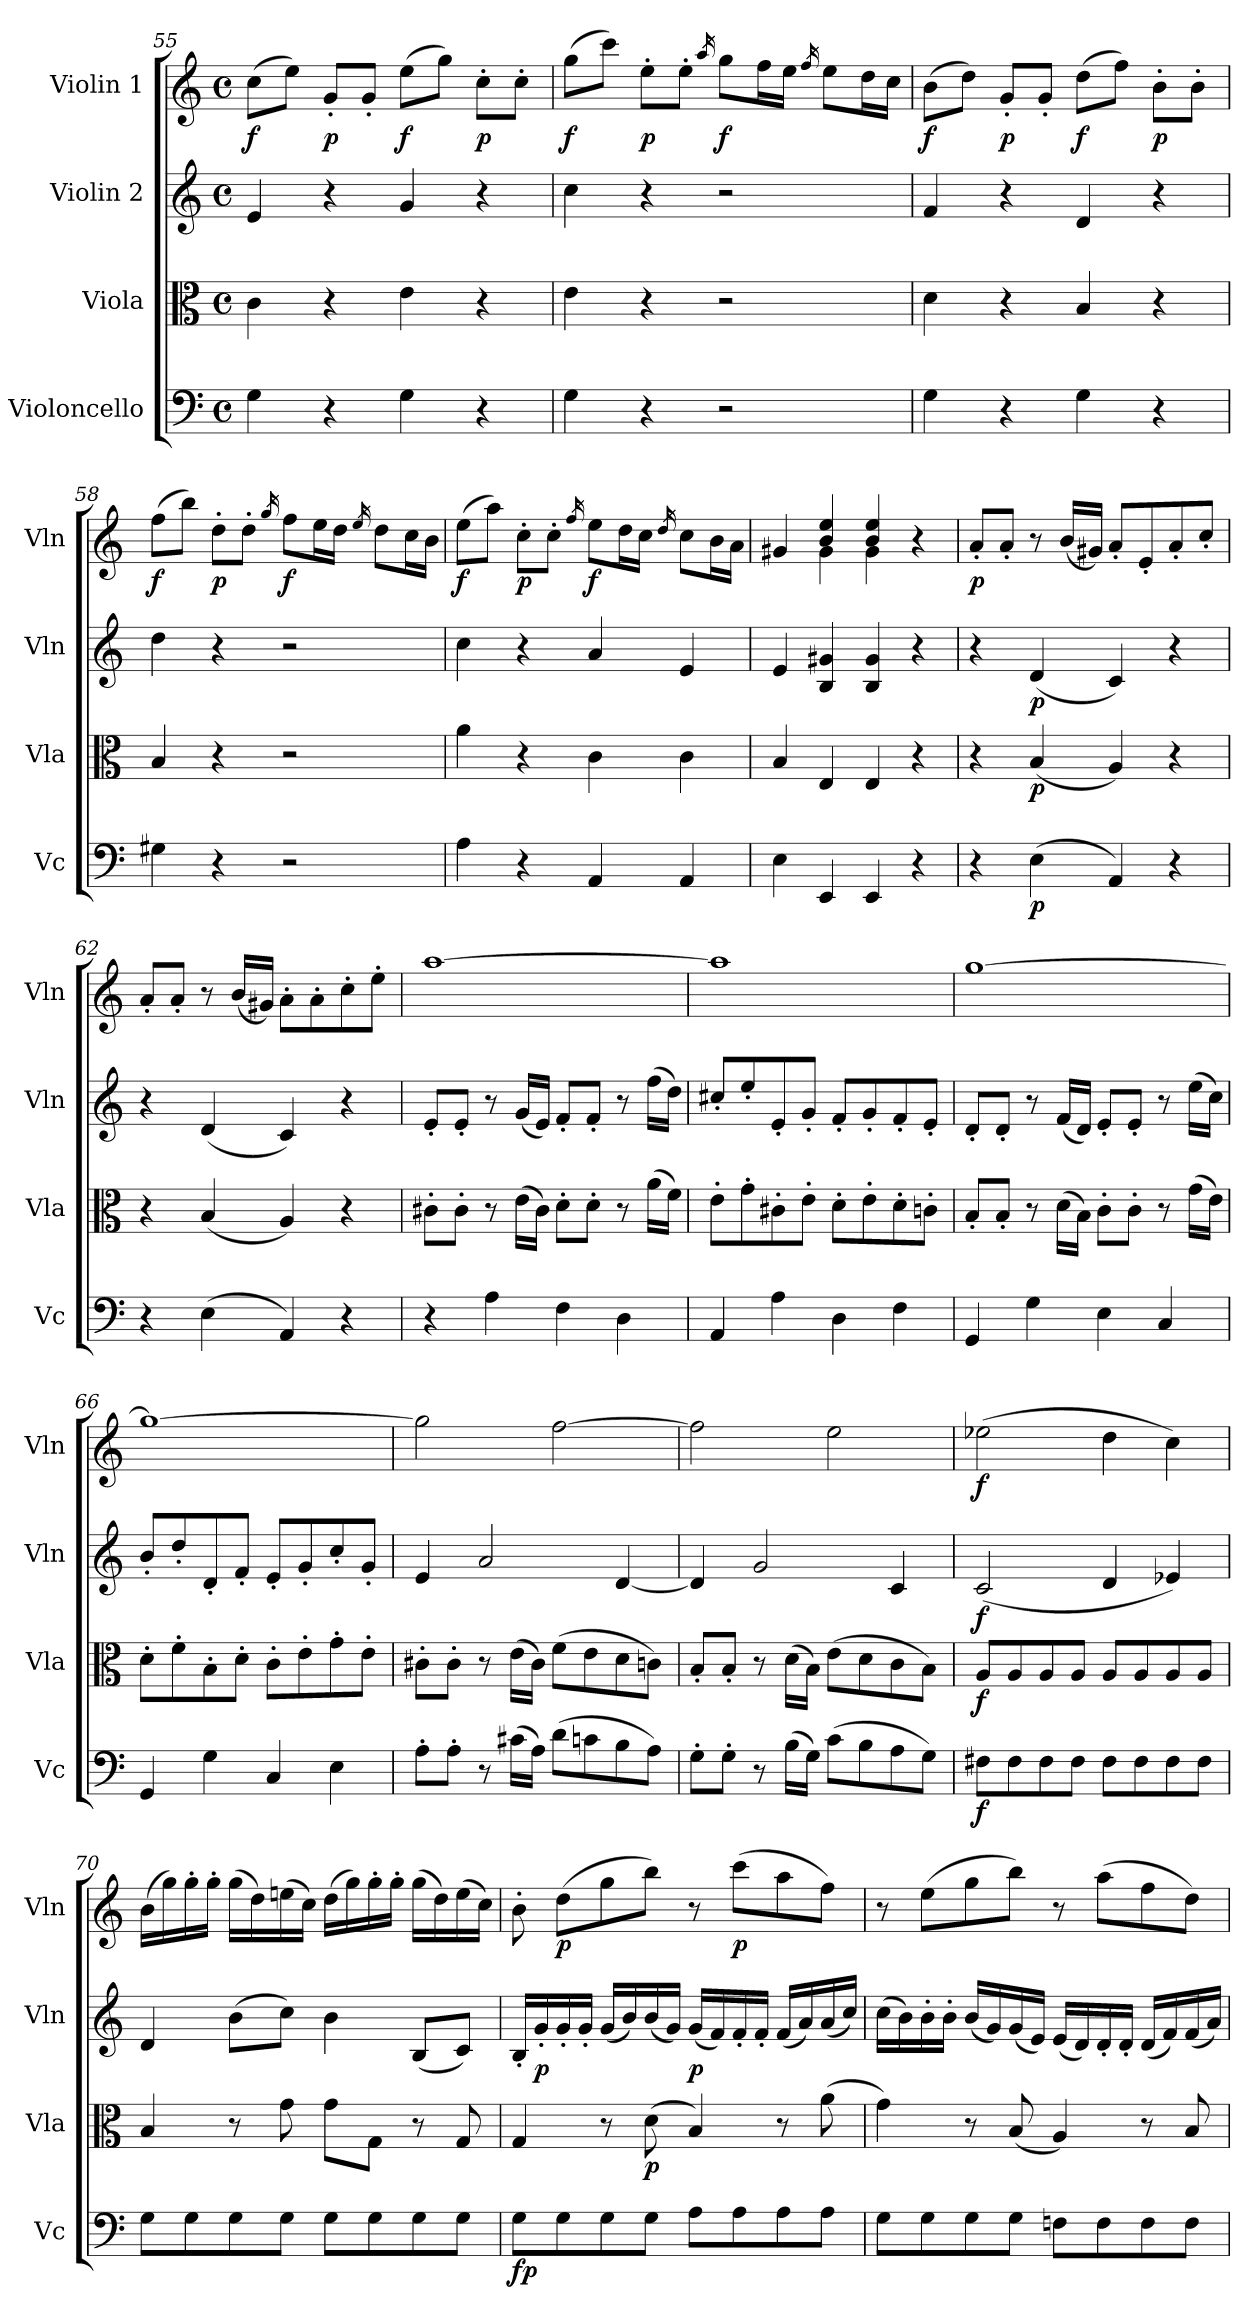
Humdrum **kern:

**kern	**dynam	**kern	**dynam	**kern	**dynam	**kern	**dynam
*part4	*part4	*part3	*part3	*part2	*part2	*part1	*part1
*staff4	*staff4	*staff3	*staff3	*staff2	*staff2	*staff1	*staff1
*I"Violoncello	*	*I"Viola	*	*I"Violin 2	*	*I"Violin 1	*
*I'Vc	*	*I'Vla	*	*I'Vln	*	*I'Vln	*
*clefF4	*	*clefC3	*	*clefG2	*	*clefG2	*
*k[]	*	*k[]	*	*k[]	*	*k[]	*
*M4/4	*	*M4/4	*	*M4/4	*	*M4/4	*
*met(c)	*	*met(c)	*	*met(c)	*	*met(c)	*
=55	=55	=55	=55	=55	=55	=55	=55
!	!	!	!	!	!	!	!LO:DY:b
4G\	.	4c\	.	4e/	.	(8cc\L	f
.	.	.	.	.	.	8ee\J)	.
!	!	!	!	!	!	!	!LO:DY:b
4r	.	4r	.	4r	.	8g'/L	p
.	.	.	.	.	.	8g'/J	.
!	!	!	!	!	!	!	!LO:DY:b
4G\	.	4e\	.	4g/	.	(8ee\L	f
.	.	.	.	.	.	8gg\J)	.
!	!	!	!	!	!	!	!LO:DY:b
4r	.	4r	.	4r	.	8cc'\L	p
.	.	.	.	.	.	8cc'\J	.
!!LO:LB:g=z
=56	=56	=56	=56	=56	=56	=56	=56
!	!	!	!	!	!	!	!LO:DY:b
4G\	.	4e\	.	4cc\	.	(8gg\L	f
.	.	.	.	.	.	8ccc\J)	.
!	!	!	!	!	!	!	!LO:DY:b
4r	.	4r	.	4r	.	8ee'\L	p
.	.	.	.	.	.	8ee'\J	.
.	.	.	.	.	.	16qaa/	.
!	!	!	!	!	!	!	!LO:DY:b
2r	.	2r	.	2r	.	8gg\L	f
.	.	.	.	.	.	16ff\L	.
.	.	.	.	.	.	16ee\JJ	.
.	.	.	.	.	.	16qff/	.
.	.	.	.	.	.	8ee\L	.
.	.	.	.	.	.	16dd\L	.
.	.	.	.	.	.	16cc\JJ	.
=57	=57	=57	=57	=57	=57	=57	=57
!	!	!	!	!	!	!	!LO:DY:b
4G\	.	4d\	.	4f/	.	(8b\L	f
.	.	.	.	.	.	8dd\J)	.
!	!	!	!	!	!	!	!LO:DY:b
4r	.	4r	.	4r	.	8g'/L	p
.	.	.	.	.	.	8g'/J	.
!	!	!	!	!	!	!	!LO:DY:b
4G\	.	4B/	.	4d/	.	(8dd\L	f
.	.	.	.	.	.	8ff\J)	.
!	!	!	!	!	!	!	!LO:DY:b
4r	.	4r	.	4r	.	8b'\L	p
.	.	.	.	.	.	8b'\J	.
=58	=58	=58	=58	=58	=58	=58	=58
!	!	!	!	!	!	!	!LO:DY:b
4G#X\	.	4B/	.	4dd\	.	(8ff\L	f
.	.	.	.	.	.	8bb\J)	.
!	!	!	!	!	!	!	!LO:DY:b
4r	.	4r	.	4r	.	8dd'\L	p
.	.	.	.	.	.	8dd'\J	.
.	.	.	.	.	.	16qgg/	.
!	!	!	!	!	!	!	!LO:DY:b
2r	.	2r	.	2r	.	8ff\L	f
.	.	.	.	.	.	16ee\L	.
.	.	.	.	.	.	16dd\JJ	.
.	.	.	.	.	.	16qee/	.
.	.	.	.	.	.	8dd\L	.
.	.	.	.	.	.	16cc\L	.
.	.	.	.	.	.	16b\JJ	.
!!LO:LB:g=z
=59	=59	=59	=59	=59	=59	=59	=59
!	!	!	!	!	!	!	!LO:DY:b
4A\	.	4a\	.	4cc\	.	(8ee\L	f
.	.	.	.	.	.	8aa\J)	.
!	!	!	!	!	!	!	!LO:DY:b
4r	.	4r	.	4r	.	8cc'\L	p
.	.	.	.	.	.	8cc'\J	.
.	.	.	.	.	.	16qff/	.
!	!	!	!	!	!	!	!LO:DY:b
4AA/	.	4c\	.	4a/	.	8ee\L	f
.	.	.	.	.	.	16dd\L	.
.	.	.	.	.	.	16cc\JJ	.
.	.	.	.	.	.	16qdd/	.
4AA/	.	4c\	.	4e/	.	8cc\L	.
.	.	.	.	.	.	16b\L	.
.	.	.	.	.	.	16a\JJ	.
=60	=60	=60	=60	=60	=60	=60	=60
*	*	*	*	*	*	*^	*
4E\	.	4B/	.	4e/	.	4g#X/	4ryy	.
4EE/	.	4E/	.	4B/ 4g#X/	.	4b/ 4ee/	4g#\	.
4EE/	.	4E/	.	4B/ 4g#/	.	4b/ 4ee/	4g#\	.
4r	.	4r	.	4r	.	4r	4ryy	.
=61	=61	=61	=61	=61	=61	=61	=61	=61
!	!	!	!	!	!	!	!	!LO:DY:b
*	*	*	*	*	*	*v	*v	*
4r	.	4r	.	4r	.	8a'/L	p
.	.	.	.	.	.	8a'/J	.
!	!LO:DY:b	!	!LO:DY:b	!	!LO:DY:b	!	!
(4E\	p	(4B/	p	(4d/	p	8r	.
.	.	.	.	.	.	(16b/LL	.
.	.	.	.	.	.	16g#X/JJ)	.
4AA/)	.	4A/)	.	4c/)	.	8a'/L	.
.	.	.	.	.	.	8e'/	.
4r	.	4r	.	4r	.	8a'/	.
.	.	.	.	.	.	8cc'/J	.
=62	=62	=62	=62	=62	=62	=62	=62
4r	.	4r	.	4r	.	8a'/L	.
.	.	.	.	.	.	8a'/J	.
(4E\	.	(4B/	.	(4d/	.	8r	.
.	.	.	.	.	.	(16b/LL	.
.	.	.	.	.	.	16g#X/JJ)	.
4AA/)	.	4A/)	.	4c/)	.	8a'\L	.
.	.	.	.	.	.	8a'\	.
4r	.	4r	.	4r	.	8cc'\	.
.	.	.	.	.	.	8ee'\J	.
=63	=63	=63	=63	=63	=63	=63	=63
4r	.	8c#X'\L	.	8e'/L	.	[1aa	.
.	.	8c#'\J	.	8e'/J	.	.	.
4A\	.	8r	.	8r	.	.	.
.	.	(16e\LL	.	(16g/LL	.	.	.
.	.	16c#\JJ)	.	16e/JJ)	.	.	.
4F\	.	8d'\L	.	8f'/L	.	.	.
.	.	8d'\J	.	8f'/J	.	.	.
4D\	.	8r	.	8r	.	.	.
.	.	(16a\LL	.	(16ff\LL	.	.	.
.	.	16f\JJ)	.	16dd\JJ)	.	.	.
!!LO:LB:g=z
=64	=64	=64	=64	=64	=64	=64	=64
4AA/	.	8e'\L	.	8cc#X'/L	.	1aa]	.
.	.	8g'\	.	8ee'/	.	.	.
4A\	.	8c#X'\	.	8e'/	.	.	.
.	.	8e'\J	.	8g'/J	.	.	.
4D\	.	8d'\L	.	8f'/L	.	.	.
.	.	8e'\	.	8g'/	.	.	.
4F\	.	8d'\	.	8f'/	.	.	.
.	.	8cn'\J	.	8e'/J	.	.	.
=65	=65	=65	=65	=65	=65	=65	=65
4GG/	.	8B'/L	.	8d'/L	.	[1gg	.
.	.	8B'/J	.	8d'/J	.	.	.
4G\	.	8r	.	8r	.	.	.
.	.	(16d\LL	.	(16f/LL	.	.	.
.	.	16B\JJ)	.	16d/JJ)	.	.	.
4E\	.	8c'\L	.	8e'/L	.	.	.
.	.	8c'\J	.	8e'/J	.	.	.
4C/	.	8r	.	8r	.	.	.
.	.	(16g\LL	.	(16ee\LL	.	.	.
.	.	16e\JJ)	.	16cc\JJ)	.	.	.
!!LO:LB:g=z
=66	=66	=66	=66	=66	=66	=66	=66
4GG/	.	8d'\L	.	8b'/L	.	1gg_	.
.	.	8f'\	.	8dd'/	.	.	.
4G\	.	8B'\	.	8d'/	.	.	.
.	.	8d'\J	.	8f'/J	.	.	.
4C/	.	8c'\L	.	8e'/L	.	.	.
.	.	8e'\	.	8g'/	.	.	.
4E\	.	8g'\	.	8cc'/	.	.	.
.	.	8e'\J	.	8g'/J	.	.	.
=67	=67	=67	=67	=67	=67	=67	=67
8A'\L	.	8c#X'\L	.	4e/	.	2gg\]	.
8A'\J	.	8c#'\J	.	.	.	.	.
8r	.	8r	.	2a/	.	.	.
(16c#X\LL	.	(16e\LL	.	.	.	.	.
16A\JJ)	.	16c#\JJ)	.	.	.	.	.
(8d\L	.	(8f\L	.	.	.	[2ff\	.
8cn\	.	8e\	.	.	.	.	.
8B\	.	8d\	.	[4d/	.	.	.
8A\J)	.	8cn\J)	.	.	.	.	.
=68	=68	=68	=68	=68	=68	=68	=68
8G'\L	.	8B'/L	.	4d/]	.	2ff\]	.
8G'\J	.	8B'/J	.	.	.	.	.
8r	.	8r	.	2g/	.	.	.
(16B\LL	.	(16d\LL	.	.	.	.	.
16G\JJ)	.	16B\JJ)	.	.	.	.	.
(8c\L	.	(8e\L	.	.	.	2ee\	.
8B\	.	8d\	.	.	.	.	.
8A\	.	8c\	.	4c/	.	.	.
8G\J)	.	8B\J)	.	.	.	.	.
=69	=69	=69	=69	=69	=69	=69	=69
!	!LO:DY:b	!	!LO:DY:b	!	!LO:DY:b	!	!LO:DY:b
8F#X\L	f	8A/L	f	(2c/	f	(2ee-X\	f
8F#\	.	8A/	.	.	.	.	.
8F#\	.	8A/	.	.	.	.	.
8F#\J	.	8A/J	.	.	.	.	.
8F#\L	.	8A/L	.	4d/	.	4dd\	.
8F#\	.	8A/	.	.	.	.	.
8F#\	.	8A/	.	4e-X/)	.	4cc\)	.
8F#\J	.	8A/J	.	.	.	.	.
!!LO:LB:g=z
=70	=70	=70	=70	=70	=70	=70	=70
8G\L	.	4B/	.	4d/	.	(16b\LL	.
.	.	.	.	.	.	16gg\)	.
8G\	.	.	.	.	.	16gg'\	.
.	.	.	.	.	.	16gg'\JJ	.
8G\	.	8r	.	(8b\L	.	(16gg\LL	.
.	.	.	.	.	.	16dd\)	.
8G\J	.	8g\	.	8cc\J)	.	(16een\	.
.	.	.	.	.	.	16cc\JJ)	.
8G\L	.	8g\L	.	4b\	.	(16dd\LL	.
.	.	.	.	.	.	16gg\)	.
8G\	.	8G\J	.	.	.	16gg'\	.
.	.	.	.	.	.	16gg'\JJ	.
8G\	.	8r	.	(8B/L	.	(16gg\LL	.
.	.	.	.	.	.	16dd\)	.
8G\J	.	8G/	.	8c/J)	.	(16ee\	.
.	.	.	.	.	.	16cc\JJ)	.
=71	=71	=71	=71	=71	=71	=71	=71
!	!LO:DY:b	!	!	!	!	!	!
8G\L	fp	4G/	.	16B'/LL	.	8b'\	.
!	!	!	!	!	!LO:DY:b	!	!
.	.	.	.	16g'/	p	.	.
!	!	!	!	!	!	!	!LO:DY:b
8G\	.	.	.	16g'/	.	(8dd\L	p
.	.	.	.	16g'/JJ	.	.	.
8G\	.	8r	.	(16g/LL	.	8gg\	.
.	.	.	.	16b/)	.	.	.
!	!	!	!LO:DY:b	!	!	!	!
8G\J	.	(8d\	p	(16b/	.	8bb\J)	.
.	.	.	.	16g/JJ)	.	.	.
!	!	!	!	!	!LO:DY:b	!	!
8A\L	.	4B/)	.	(16g/LL	p	8r	.
.	.	.	.	16f/)	.	.	.
!	!	!	!	!	!	!	!LO:DY:b
8A\	.	.	.	16f'/	.	(8ccc\L	p
.	.	.	.	16f'/JJ	.	.	.
8A\	.	8r	.	(16f/LL	.	8aa\	.
.	.	.	.	16a/)	.	.	.
8A\J	.	(8a\	.	(16a/	.	8ff\J)	.
.	.	.	.	16cc/JJ)	.	.	.
!!LO:PB:g=z
=72	=72	=72	=72	=72	=72	=72	=72
8G\L	.	4g\)	.	(16cc\LL	.	8r	.
.	.	.	.	16b\)	.	.	.
8G\	.	.	.	16b'\	.	(8ee\L	.
.	.	.	.	16b'\JJ	.	.	.
8G\	.	8r	.	(16b/LL	.	8gg\	.
.	.	.	.	16g/)	.	.	.
8G\J	.	(8B/	.	(16g/	.	8bb\J)	.
.	.	.	.	16e/JJ)	.	.	.
8Fn\L	.	4A/)	.	(16e/LL	.	8r	.
.	.	.	.	16d/)	.	.	.
8F\	.	.	.	16d'/	.	(8aa\L	.
.	.	.	.	16d'/JJ	.	.	.
8F\	.	8r	.	(16d/LL	.	8ff\	.
.	.	.	.	16f/)	.	.	.
8F\J	.	8B/	.	(16f/	.	8dd\J)	.
.	.	.	.	16a/JJ)	.	.	.
=	=	=	=	=	=	=	=
*-	*-	*-	*-	*-	*-	*-	*-
